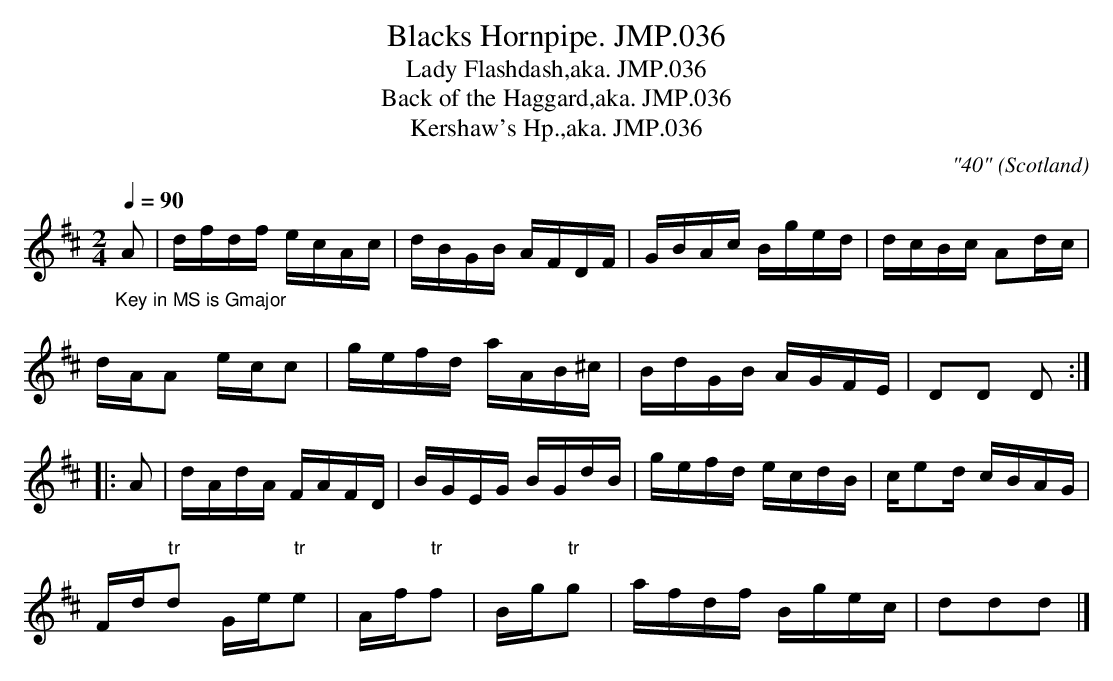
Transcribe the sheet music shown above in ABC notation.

X:1
T:Blacks Hornpipe. JMP.036
T:Lady Flashdash,aka. JMP.036
T:Back of the Haggard,aka. JMP.036
T:Kershaw's Hp.,aka. JMP.036
C:"40"
L:1/16
M:2/4
O:Scotland
Q:1/4=90
K:D Major
"_Key in MS is Gmajor"A2 | dfdf ecAc | dBGB AFDF |\
GBAc Bged | dcBc A2dc |!
dAA2 ecc2 | gefd aAB^c |BdGB AGFE | D2D2 D2 :|!
|:  A2 | dAdA FAFD |BGEG BGdB | gefd ecdB | ce2d cBAG |!
Fd"tr"d2 Ge"tr"e2 | Af"tr"f2 | Bg"tr"g2 | afdf Bgec | d2d2d2 |]
